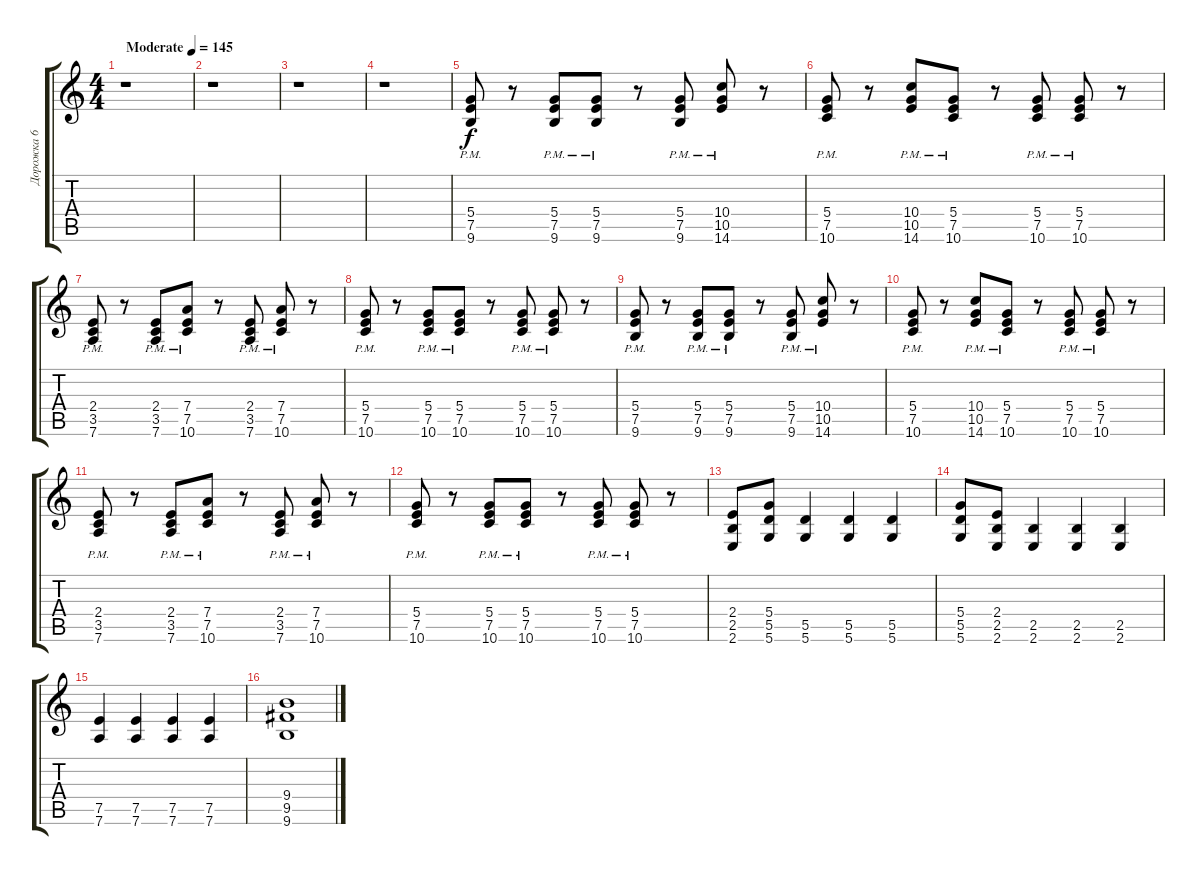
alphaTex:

\track ("Дорожка 6" "Дорожка 6") {instrument distortionguitar}
\staff {score tabs}
\tuning (E4 B3 G3 D3 A2 D2) {hide}
\ts (4 4)
\tempo (145 "Moderate")
\clef g2
\ks c
r.1{dy f instrument distortionguitar} |
r.1 |
r.1 |
r.1 |
(5.4{pm} 7.5{pm} 9.6{pm}).8{instrument distortionguitar} r.8 (5.4{pm} 7.5{pm} 9.6{pm}).8 (5.4{pm} 7.5{pm} 9.6{pm}).8 r.8 (5.4{pm} 7.5{pm} 9.6{pm}).8 (10.4{pm} 10.5{pm} 14.6{pm}).8 r.8 |
(5.4{pm} 7.5{pm} 10.6{pm}).8 r.8 (10.4{pm} 10.5{pm} 14.6{pm}).8 (5.4{pm} 7.5{pm} 10.6{pm}).8 r.8 (5.4{pm} 7.5{pm} 10.6{pm}).8 (5.4{pm} 7.5{pm} 10.6{pm}).8 r.8 |
(2.4{pm} 3.5{pm} 7.6{pm}).8 r.8 (2.4{pm} 3.5{pm} 7.6{pm}).8 (7.4{pm} 7.5{pm} 10.6{pm}).8 r.8 (2.4{pm} 3.5{pm} 7.6{pm}).8 (7.4{pm} 7.5{pm} 10.6{pm}).8 r.8 |
(5.4{pm} 7.5{pm} 10.6{pm}).8 r.8 (5.4{pm} 7.5{pm} 10.6{pm}).8 (5.4{pm} 7.5{pm} 10.6{pm}).8 r.8 (5.4{pm} 7.5{pm} 10.6{pm}).8 (5.4{pm} 7.5{pm} 10.6{pm}).8 r.8 |
(5.4{pm} 7.5{pm} 9.6{pm}).8 r.8 (5.4{pm} 7.5{pm} 9.6{pm}).8 (5.4{pm} 7.5{pm} 9.6{pm}).8 r.8 (5.4{pm} 7.5{pm} 9.6{pm}).8 (10.4{pm} 10.5{pm} 14.6{pm}).8 r.8 |
(5.4{pm} 7.5{pm} 10.6{pm}).8 r.8 (10.4{pm} 10.5{pm} 14.6{pm}).8 (5.4{pm} 7.5{pm} 10.6{pm}).8 r.8 (5.4{pm} 7.5{pm} 10.6{pm}).8 (5.4{pm} 7.5{pm} 10.6{pm}).8 r.8 |
(2.4{pm} 3.5{pm} 7.6{pm}).8 r.8 (2.4{pm} 3.5{pm} 7.6{pm}).8 (7.4{pm} 7.5{pm} 10.6{pm}).8 r.8 (2.4{pm} 3.5{pm} 7.6{pm}).8 (7.4{pm} 7.5{pm} 10.6{pm}).8 r.8 |
(5.4{pm} 7.5{pm} 10.6{pm}).8 r.8 (5.4{pm} 7.5{pm} 10.6{pm}).8 (5.4{pm} 7.5{pm} 10.6{pm}).8 r.8 (5.4{pm} 7.5{pm} 10.6{pm}).8 (5.4{pm} 7.5{pm} 10.6{pm}).8 r.8 |
(2.4 2.5 2.6).8{instrument distortionguitar} (5.4 5.5 5.6).8 (5.5 5.6).4 (5.5 5.6).4 (5.5 5.6).4 |
(5.4 5.5 5.6).8 (2.4 2.5 2.6).8 (2.5 2.6).4 (2.5 2.6).4 (2.5 2.6).4 |
(7.5 7.6).4 (7.5 7.6).4 (7.5 7.6).4 (7.5 7.6).4 |
(9.4 9.5 9.6).1
